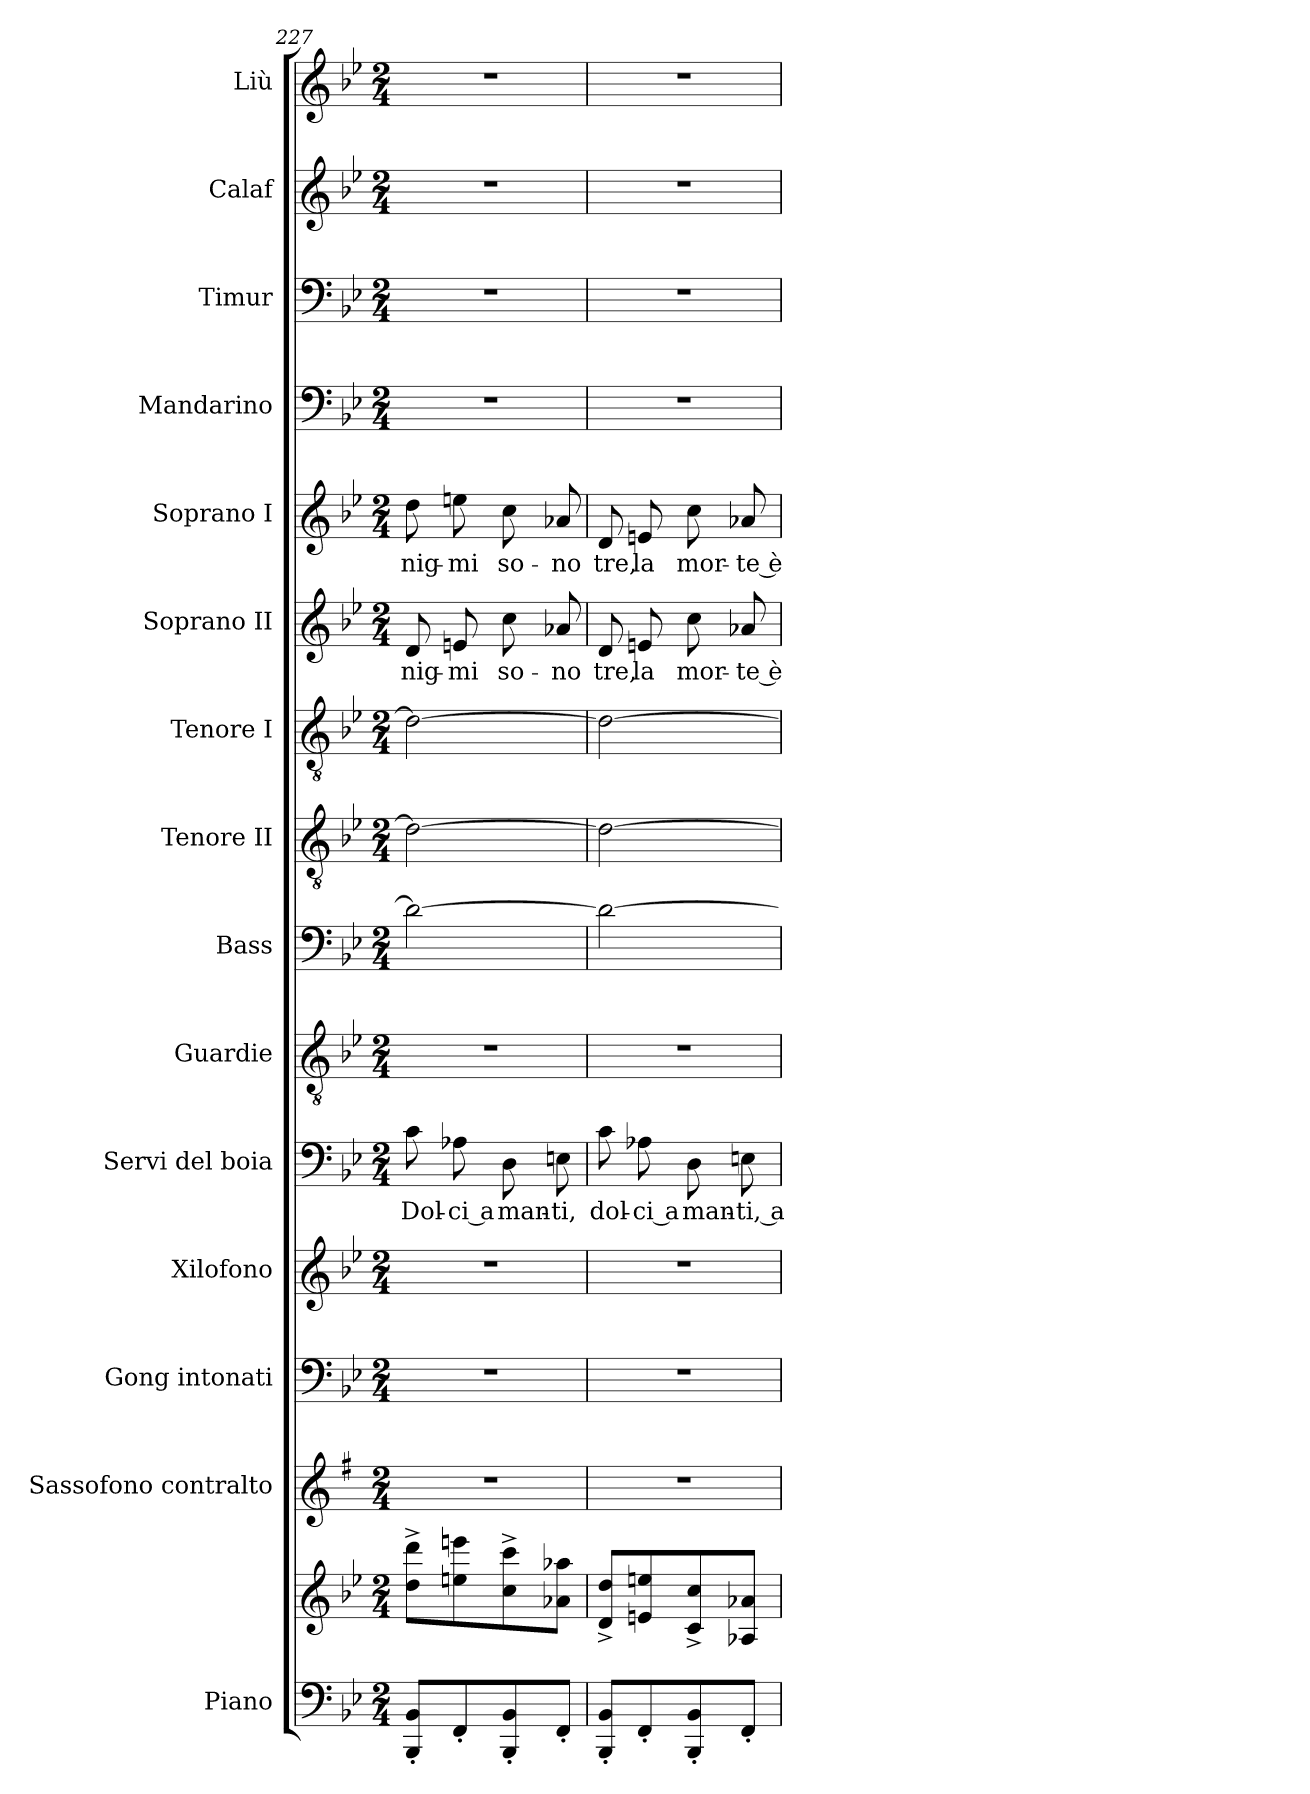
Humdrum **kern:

**kern	**kern	**kern	**kern	**kern	**kern	**text	**kern	**kern	**kern	**kern	**kern	**text	**kern	**text	**kern	**kern	**kern	**kern
*part15	*part15	*part14	*part13	*part12	*part11	*part11	*part10	*part9	*part8	*part7	*part6	*part6	*part5	*part5	*part4	*part3	*part2	*part1
*staff16	*staff15	*staff14	*staff13	*staff12	*staff11	*staff11	*staff10	*staff9	*staff8	*staff7	*staff6	*staff6	*staff5	*staff5	*staff4	*staff3	*staff2	*staff1
*I"Piano	*	*I"Sassofono contralto	*I"Gong intonati	*I"Xilofono	*I"Servi del boia	*	*I"Guardie	*I"Bass	*I"Tenore II	*I"Tenore I	*I"Soprano II	*	*I"Soprano I	*	*I"Mandarino	*I"Timur	*I"Calaf	*I"Liù
*I'Pno.	*	*	*I'Gong int.	*I'Xil.	*I'Ser.B.	*	*I'G.	*I'B.	*I'T. II	*I'T. I	*I'S. II	*	*I'S. I	*	*I'M.	*I'T.	*I'C.	*I'L.
*clefF4	*clefG2	*clefG2	*clefF4	*clefG2	*clefF4	*	*clefGv2	*clefF4	*clefGv2	*clefGv2	*clefG2	*	*clefG2	*	*clefF4	*clefF4	*clefG2	*clefG2
*	*	*ITrd5c9	*	*ITrd-7c-12	*	*	*	*	*	*	*	*	*	*	*	*	*	*
*k[b-e-]	*k[b-e-]	*k[b-e-]	*k[b-e-]	*k[b-e-]	*k[b-e-]	*	*k[b-e-]	*k[b-e-]	*k[b-e-]	*k[b-e-]	*k[b-e-]	*	*k[b-e-]	*	*k[b-e-]	*k[b-e-]	*k[b-e-]	*k[b-e-]
*M2/4	*M2/4	*M2/4	*M2/4	*M2/4	*M2/4	*	*M2/4	*M2/4	*M2/4	*M2/4	*M2/4	*	*M2/4	*	*M2/4	*M2/4	*M2/4	*M2/4
=227	=227	=227	=227	=227	=227	=227	=227	=227	=227	=227	=227	=227	=227	=227	=227	=227	=227	=227
!	!	!	!	!	!	!LO:LY:b	!	!	!	!	!	!LO:LY:b	!	!LO:LY:b	!	!	!	!
8BBB-/' 8BB-/'L	8dd\^ 8ddd\^L	2r	2r	2r	8c\	Dol-	2r	2d\_	2d\_	2d\_	8d/	-nig-	8dd\	-nig-	2r	2r	2r	2r
!	!	!	!	!	!	!LO:LY:b	!	!	!	!	!	!LO:LY:b	!	!LO:LY:b	!	!	!	!
8FF'/	8een\ 8eeen\	.	.	.	8A-X\	-ci a	.	.	.	.	8en/	-mi	8een\	-mi	.	.	.	.
!	!	!	!	!	!	!LO:LY:b	!	!	!	!	!	!LO:LY:b	!	!LO:LY:b	!	!	!	!
8BBB-/' 8BB-/'	8cc\^ 8ccc\^	.	.	.	8D\	-man-	.	.	.	.	8cc\	so-	8cc\	so-	.	.	.	.
!	!	!	!	!	!	!LO:LY:b	!	!	!	!	!	!LO:LY:b	!	!LO:LY:b	!	!	!	!
8FF'/J	8a-X\ 8aa-X\J	.	.	.	8En\	-ti,	.	.	.	.	8a-X/	-no	8a-X/	-no	.	.	.	.
!!LO:PB:g=z
=228	=228	=228	=228	=228	=228	=228	=228	=228	=228	=228	=228	=228	=228	=228	=228	=228	=228	=228
!	!	!	!	!	!	!LO:LY:b	!	!	!	!	!	!LO:LY:b	!	!LO:LY:b	!	!	!	!
8BBB-/' 8BB-/'L	8d/^ 8dd/^L	2r	2r	2r	8c\	dol-	2r	2d\_	2d\_	2d\_	8d/	tre,	8d/	tre,	2r	2r	2r	2r
!	!	!	!	!	!	!LO:LY:b	!	!	!	!	!	!LO:LY:b	!	!LO:LY:b	!	!	!	!
8FF'/	8en/ 8een/	.	.	.	8A-X\	-ci a	.	.	.	.	8en/	la	8en/	la	.	.	.	.
!	!	!	!	!	!	!LO:LY:b	!	!	!	!	!	!LO:LY:b	!	!LO:LY:b	!	!	!	!
8BBB-/' 8BB-/'	8c/^ 8cc/^	.	.	.	8D\	-man-	.	.	.	.	8cc\	mor-	8cc\	mor-	.	.	.	.
!	!	!	!	!	!	!LO:LY:b	!	!	!	!	!	!LO:LY:b	!	!LO:LY:b	!	!	!	!
8FF'/J	8A-X/ 8a-X/J	.	.	.	8En\	-ti, a	.	.	.	.	8a-X/	-te è	8a-X/	-te è	.	.	.	.
=	=	=	=	=	=	=	=	=	=	=	=	=	=	=	=	=	=	=
*-	*-	*-	*-	*-	*-	*-	*-	*-	*-	*-	*-	*-	*-	*-	*-	*-	*-	*-
